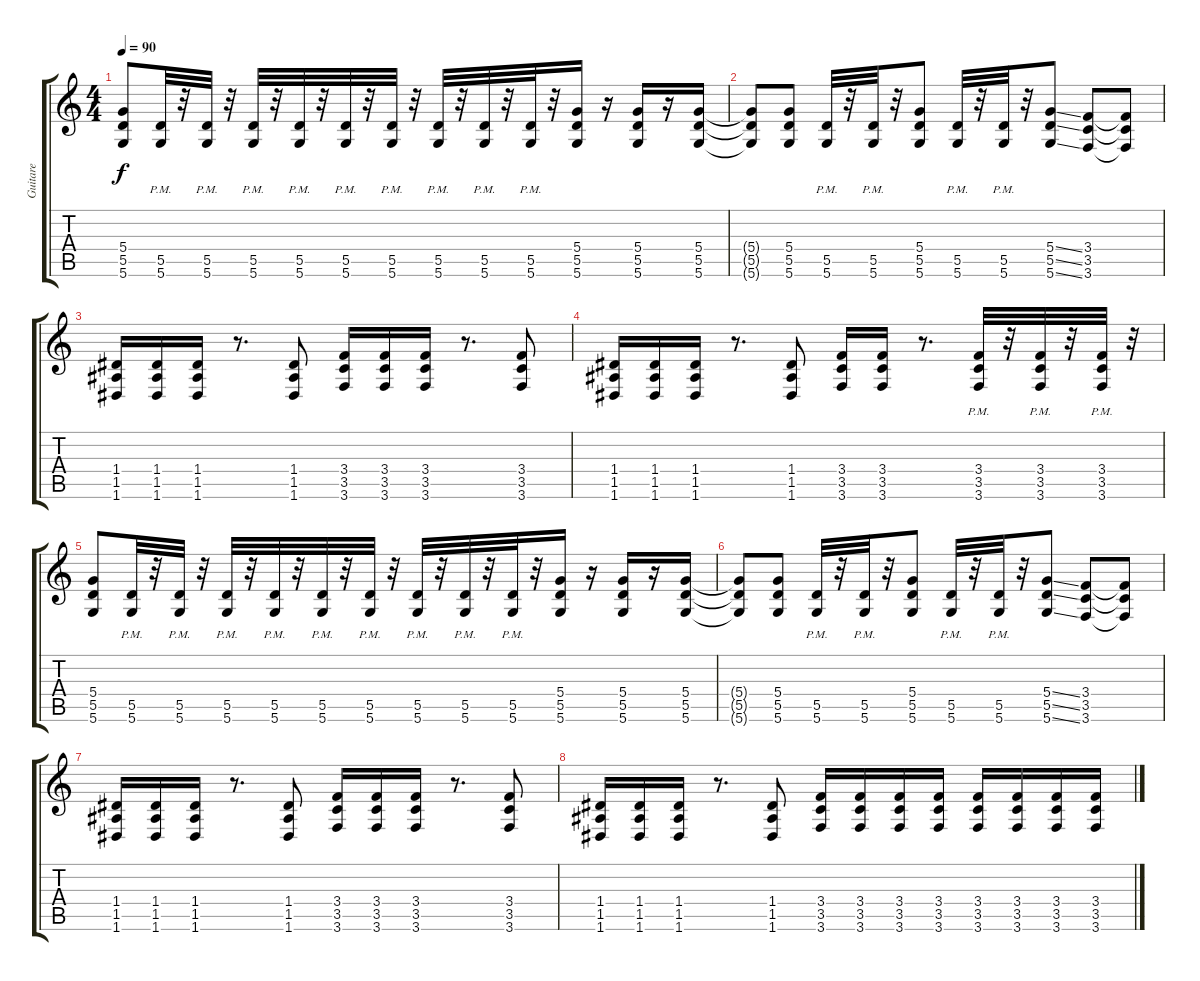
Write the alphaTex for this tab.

\track ("Guitare" "Guitare") {instrument distortionguitar}
\staff {score tabs}
\tuning (E4 B3 G3 D3 A2 D2) {hide}
\ts (4 4)
\section ("" "")
\tempo 90
\clef g2
\ks c
(5.4 5.5 5.6).8{dy f} (5.5 5.6{pm}).32 r.32 (5.5 5.6{pm}).32 r.32 (5.5 5.6{pm}).32 r.32 (5.5 5.6{pm}).32 r.32 (5.5 5.6{pm}).32 r.32 (5.5 5.6{pm}).32 r.32 (5.5 5.6{pm}).32 r.32 (5.5 5.6{pm}).32 r.32 (5.5 5.6{pm}).32 r.32 (5.4 5.5 5.6).16 r.16 (5.4 5.5 5.6).16 r.16 (5.4 5.5 5.6).16 |
(5.4{t} 5.5{t} 5.6{t}).8 (5.4 5.5 5.6).8 (5.5 5.6{pm}).32 r.32 (5.5 5.6{pm}).32 r.32 (5.4 5.5 5.6).8 (5.5 5.6{pm}).32 r.32 (5.5 5.6{pm}).32 r.32 (5.4{ss} 5.5{ss} 5.6{ss}).8 (3.4 3.5 3.6).8 (3.4{t} 3.5{t} 3.6{t}).8 |
(1.4 1.5 1.6).16 (1.4 1.5 1.6).16 (1.4 1.5 1.6).16 r.8{d} (1.4 1.5 1.6).8 (3.4 3.5 3.6).16 (3.4 3.5 3.6).16 (3.4 3.5 3.6).16 r.8{d} (3.4 3.5 3.6).8 |
(1.4 1.5 1.6).16 (1.4 1.5 1.6).16 (1.4 1.5 1.6).16 r.8{d} (1.4 1.5 1.6).8 (3.4 3.5 3.6).16 (3.4 3.5 3.6).16 r.8{d} (3.4 3.5 3.6{pm}).32 r.32 (3.4 3.5 3.6{pm}).32 r.32 (3.4 3.5 3.6{pm}).32 r.32 |
(5.4 5.5 5.6).8 (5.5 5.6{pm}).32 r.32 (5.5 5.6{pm}).32 r.32 (5.5 5.6{pm}).32 r.32 (5.5 5.6{pm}).32 r.32 (5.5 5.6{pm}).32 r.32 (5.5 5.6{pm}).32 r.32 (5.5 5.6{pm}).32 r.32 (5.5 5.6{pm}).32 r.32 (5.5 5.6{pm}).32 r.32 (5.4 5.5 5.6).16 r.16 (5.4 5.5 5.6).16 r.16 (5.4 5.5 5.6).16 |
(5.4{t} 5.5{t} 5.6{t}).8 (5.4 5.5 5.6).8 (5.5 5.6{pm}).32 r.32 (5.5 5.6{pm}).32 r.32 (5.4 5.5 5.6).8 (5.5 5.6{pm}).32 r.32 (5.5 5.6{pm}).32 r.32 (5.4{ss} 5.5{ss} 5.6{ss}).8 (3.4 3.5 3.6).8 (3.4{t} 3.5{t} 3.6{t}).8 |
(1.4 1.5 1.6).16 (1.4 1.5 1.6).16 (1.4 1.5 1.6).16 r.8{d} (1.4 1.5 1.6).8 (3.4 3.5 3.6).16 (3.4 3.5 3.6).16 (3.4 3.5 3.6).16 r.8{d} (3.4 3.5 3.6).8 |
(1.4 1.5 1.6).16 (1.4 1.5 1.6).16 (1.4 1.5 1.6).16 r.8{d} (1.4 1.5 1.6).8 (3.4 3.5 3.6).16 (3.4 3.5 3.6).16 (3.4 3.5 3.6).16 (3.4 3.5 3.6).16 (3.4 3.5 3.6).16 (3.4 3.5 3.6).16 (3.4 3.5 3.6).16 (3.4 3.5 3.6).16
